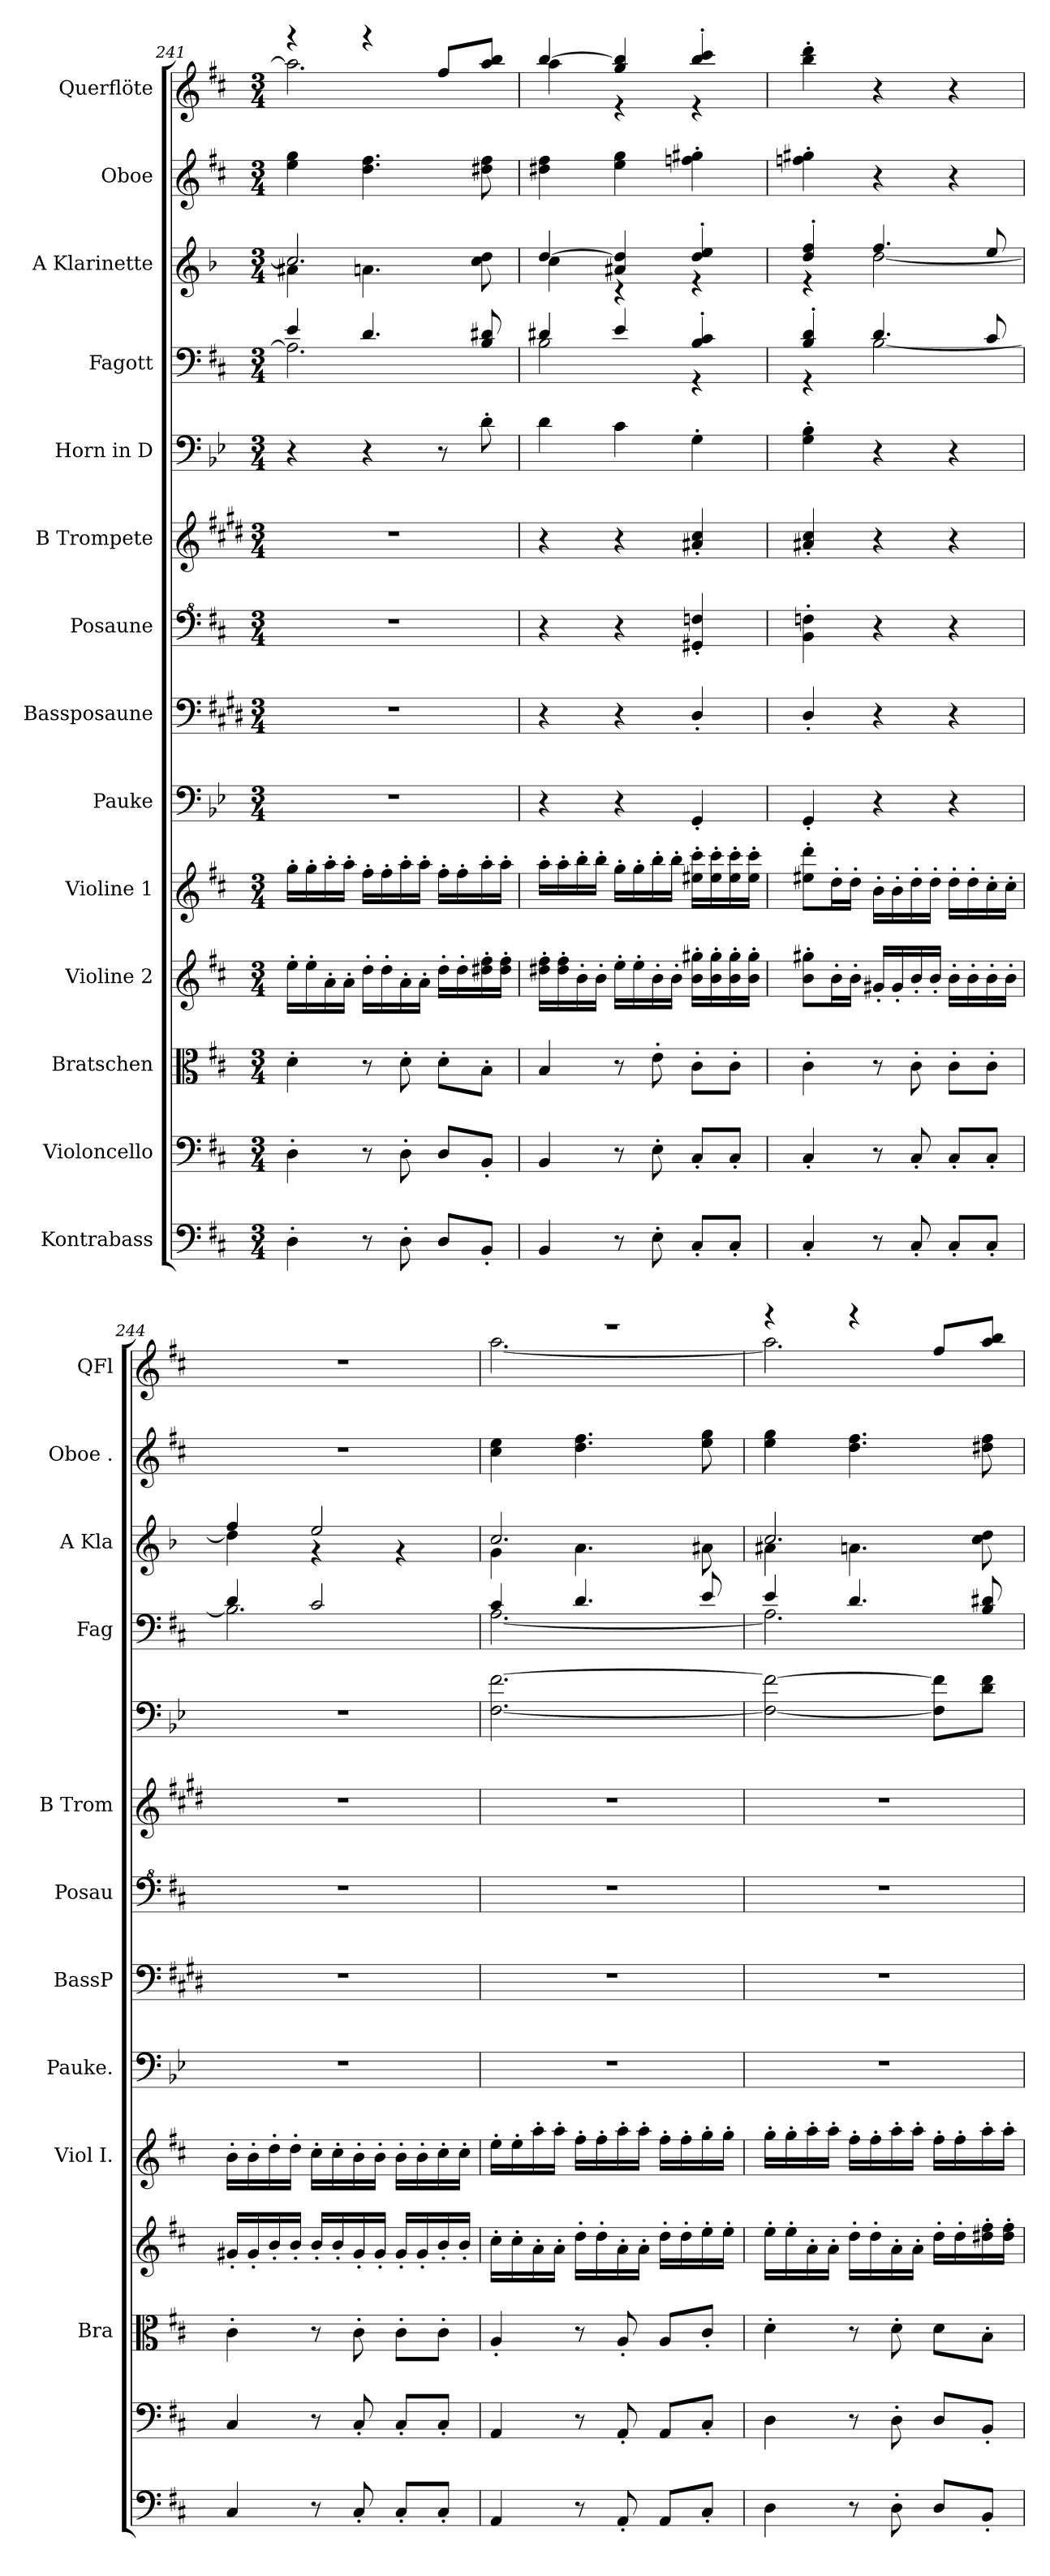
**kern	**kern	**kern	**kern	**kern	**kern	**kern	**kern	**kern	**kern	**kern	**kern	**kern	**kern
*part14	*part13	*part12	*part11	*part10	*part9	*part8	*part7	*part6	*part5	*part4	*part3	*part2	*part1
*staff14	*staff13	*staff12	*staff11	*staff10	*staff9	*staff8	*staff7	*staff6	*staff5	*staff4	*staff3	*staff2	*staff1
*I"Kontrabass	*I"Violoncello	*I"Bratschen	*I"Violine 2	*I"Violine 1	*I"Pauke	*I"Bassposaune	*I"Posaune	*I"B Trompete	*I"Horn in D	*I"Fagott	*I"A Klarinette	*I"Oboe	*I"Querflöte
*	*	*I'Bra	*	*I'Viol I.	*I'Pauke.	*I'BassP	*I'Posau	*I'B Trom	*	*I'Fag	*I'A Kla	*I'Oboe .	*I'QFl
*clefF4	*clefF4	*clefC3	*clefG2	*clefG2	*clefF4	*clefF4	*clefF^4	*clefG2	*clefF4	*clefF4	*clefG2	*clefG2	*clefG2
*ITrd7c12	*	*	*	*	*ITrd-2c-4	*ITrd1c2	*	*ITrd1c2	*ITrd-2c-4	*	*ITrd2c3	*	*
*k[f#c#]	*k[f#c#]	*k[f#c#]	*k[f#c#]	*k[f#c#]	*k[f#c#]	*k[f#c#]	*k[f#c#]	*k[f#c#]	*k[f#c#]	*k[f#c#]	*k[f#c#]	*k[f#c#]	*k[f#c#]
*M3/4	*M3/4	*M3/4	*M3/4	*M3/4	*M3/4	*M3/4	*M3/4	*M3/4	*M3/4	*M3/4	*M3/4	*M3/4	*M3/4
=241	=241	=241	=241	=241	=241	=241	=241	=241	=241	=241	=241	=241	=241
*	*	*	*	*	*	*	*	*	*	*^	*^	*	*^
4DD'\	4D'\	4d'\	16ee'\LL	16gg'\LL	2.r	2.r	2.r	2.r	4r	4e/	2.A\]	2.a/]	4f##X\	4ee\ 4gg\	4r	2.aa\]
.	.	.	16ee'\	16gg'\	.	.	.	.	.	.	.	.	.	.	.	.
.	.	.	16a'\	16aa'\	.	.	.	.	.	.	.	.	.	.	.	.
.	.	.	16a'\JJ	16aa'\JJ	.	.	.	.	.	.	.	.	.	.	.	.
8r	8r	8r	16dd'\LL	16ff#'\LL	.	.	.	.	4r	4.d/	.	.	4.f#X\	4.dd\ 4.ff#\	4r	.
.	.	.	16dd'\	16ff#'\	.	.	.	.	.	.	.	.	.	.	.	.
8DD'\	8D'\	8d'\	16a'\	16aa'\	.	.	.	.	.	.	.	.	.	.	.	.
.	.	.	16a'\JJ	16aa'\JJ	.	.	.	.	.	.	.	.	.	.	.	.
8DD/L	8D/L	8d'\L	16dd'\LL	16ff#'\LL	.	.	.	.	8r	.	.	.	.	.	8ff#/L	.
.	.	.	16dd'\	16ff#'\	.	.	.	.	.	.	.	.	.	.	.	.
8BBB'/J	8BB'/J	8B'\J	16dd#X\' 16ff#\'	16aa'\	.	.	.	.	8f#'\	8B/ 8d#X/	.	.	8a\ 8b\	8dd#X\ 8ff#\	8aa/ 8bb/J	.
.	.	.	16dd#\' 16ff#\'JJ	16aa'\JJ	.	.	.	.	.	.	.	.	.	.	.	.
!!LO:PB:g=z	!!
=242	=242	=242	=242	=242	=242	=242	=242	=242	=242	=242	=242	=242	=242	=242	=242	=242
4BBB/	4BB/	4B/	16dd#X\' 16ff#\'LL	16aa'\LL	4r	4r	4r	4r	4f#\	4d#X/	2B\	[4b/	4a\	4dd#X\ 4ff#\	[4bb/	4aa\
.	.	.	16dd#\' 16ff#\'	16aa'\	.	.	.	.	.	.	.	.	.	.	.	.
.	.	.	16b'\	16bb'\	.	.	.	.	.	.	.	.	.	.	.	.
.	.	.	16b'\JJ	16bb'\JJ	.	.	.	.	.	.	.	.	.	.	.	.
8r	8r	8r	16ee'\LL	16gg'\LL	4r	4r	4r	4r	4e\	4e/	.	4f##X/ 4b/]	4r	4ee\ 4gg\	4gg/ 4bb/]	4r
.	.	.	16ee'\	16gg'\	.	.	.	.	.	.	.	.	.	.	.	.
8EE'\	8E'\	8e'\	16b'\	16bb'\	.	.	.	.	.	.	.	.	.	.	.	.
.	.	.	16b'\JJ	16bb'\JJ	.	.	.	.	.	.	.	.	.	.	.	.
8CC#'/L	8C#'/L	8c#'\L	16b\' 16gg#X\'LL	16ee#X\' 16ccc#\'LL	4BB'/	4C#'/	4G#X/' 4fn/'	4g#X/' 4b/'	4B'\	4B/' 4c#/'	4r	4b/' 4cc#/'	4r	4ffn\' 4gg#X\'	4bb/' 4ccc#/'	4r
.	.	.	16b\' 16gg#\'	16ee#\' 16ccc#\'	.	.	.	.	.	.	.	.	.	.	.	.
8CC#'/J	8C#'/J	8c#'\J	16b\' 16gg#\'	16ee#\' 16ccc#\'	.	.	.	.	.	.	.	.	.	.	.	.
.	.	.	16b\' 16gg#\'JJ	16ee#\' 16ccc#\'JJ	.	.	.	.	.	.	.	.	.	.	.	.
*	*	*	*	*	*	*	*	*	*	*	*	*	*	*	*v	*v
=243	=243	=243	=243	=243	=243	=243	=243	=243	=243	=243	=243	=243	=243	=243	=243
4CC#'/	4C#'/	4c#'\	8b\' 8gg#X\'L	8ee#X\' 8ddd\'L	4BB'/	4C#'/	4B\' 4fn\'	4g#X/' 4b/'	4B\' 4d\'	4B/' 4d/'	4r	4b/' 4dd/'	4r	4ffn\' 4gg#X\'	4bb\' 4ddd\'
.	.	.	16b'\L	16dd'\L	.	.	.	.	.	.	.	.	.	.	.
.	.	.	16b'\JJ	16dd'\JJ	.	.	.	.	.	.	.	.	.	.	.
8r	8r	8r	16g#X'/LL	16b'\LL	4r	4r	4r	4r	4r	4.d/	[2B\	4.dd/	[2b\	4r	4r
.	.	.	16g#'/	16b'\	.	.	.	.	.	.	.	.	.	.	.
8CC#'/	8C#'/	8c#'\	16b'/	16dd'\	.	.	.	.	.	.	.	.	.	.	.
.	.	.	16b'/JJ	16dd'\JJ	.	.	.	.	.	.	.	.	.	.	.
8CC#'/L	8C#'/L	8c#'\L	16b'\LL	16dd'\LL	4r	4r	4r	4r	4r	.	.	.	.	4r	4r
.	.	.	16b'\	16dd'\	.	.	.	.	.	.	.	.	.	.	.
8CC#'/J	8C#'/J	8c#'\J	16b'\	16cc#'\	.	.	.	.	.	8c#/	.	8cc#/	.	.	.
.	.	.	16b'\JJ	16cc#'\JJ	.	.	.	.	.	.	.	.	.	.	.
=244	=244	=244	=244	=244	=244	=244	=244	=244	=244	=244	=244	=244	=244	=244	=244
4CC#/	4C#/	4c#'\	16g#X'/LL	16b'\LL	2.r	2.r	2.r	2.r	2.r	4d/	2.B\]	4dd/	4b\]	2.r	2.r
.	.	.	16g#'/	16b'\	.	.	.	.	.	.	.	.	.	.	.
.	.	.	16b'/	16dd'\	.	.	.	.	.	.	.	.	.	.	.
.	.	.	16b'/JJ	16dd'\JJ	.	.	.	.	.	.	.	.	.	.	.
8r	8r	8r	16b'/LL	16cc#'\LL	.	.	.	.	.	2c#/	.	2cc#/	4r	.	.
.	.	.	16b'/	16cc#'\	.	.	.	.	.	.	.	.	.	.	.
8CC#'/	8C#'/	8c#'\	16g#'/	16b'\	.	.	.	.	.	.	.	.	.	.	.
.	.	.	16g#'/JJ	16b'\JJ	.	.	.	.	.	.	.	.	.	.	.
8CC#'/L	8C#'/L	8c#'\L	16g#'/LL	16b'\LL	.	.	.	.	.	.	.	.	4r	.	.
.	.	.	16g#'/	16b'\	.	.	.	.	.	.	.	.	.	.	.
8CC#'/J	8C#'/J	8c#'\J	16b'/	16cc#'\	.	.	.	.	.	.	.	.	.	.	.
.	.	.	16b'/JJ	16cc#'\JJ	.	.	.	.	.	.	.	.	.	.	.
!!LO:PB:g=z
=245	=245	=245	=245	=245	=245	=245	=245	=245	=245	=245	=245	=245	=245	=245	=245
*	*	*	*	*	*	*	*	*	*	*	*	*	*	*	*^
4AAA/	4AA/	4A'/	16cc#'\LL	16ee'\LL	2.r	2.r	2.r	2.r	[2.A\ [2.a\	4c#/	[2.A\	2.a/	4e\	4cc#\ 4ee\	2.r	[2.aa\
.	.	.	16cc#'\	16ee'\	.	.	.	.	.	.	.	.	.	.	.	.
.	.	.	16a'\	16aa'\	.	.	.	.	.	.	.	.	.	.	.	.
.	.	.	16a'\JJ	16aa'\JJ	.	.	.	.	.	.	.	.	.	.	.	.
8r	8r	8r	16dd'\LL	16ff#'\LL	.	.	.	.	.	4.d/	.	.	4.f#\	4.dd\ 4.ff#\	.	.
.	.	.	16dd'\	16ff#'\	.	.	.	.	.	.	.	.	.	.	.	.
8AAA'/	8AA'/	8A'/	16a'\	16aa'\	.	.	.	.	.	.	.	.	.	.	.	.
.	.	.	16a'\JJ	16aa'\JJ	.	.	.	.	.	.	.	.	.	.	.	.
8AAA/L	8AA/L	8A/L	16dd'\LL	16ff#'\LL	.	.	.	.	.	.	.	.	.	.	.	.
.	.	.	16dd'\	16ff#'\	.	.	.	.	.	.	.	.	.	.	.	.
8CC#'/J	8C#'/J	8c#'/J	16ee'\	16gg'\	.	.	.	.	.	8e/	.	.	8f##X\	8ee\ 8gg\	.	.
.	.	.	16ee'\JJ	16gg'\JJ	.	.	.	.	.	.	.	.	.	.	.	.
=246	=246	=246	=246	=246	=246	=246	=246	=246	=246	=246	=246	=246	=246	=246	=246	=246
4DD\	4D\	4d'\	16ee'\LL	16gg'\LL	2.r	2.r	2.r	2.r	2A\_ 2a\_	4e/	2.A\]	2.a/	4f##X\	4ee\ 4gg\	4r	2.aa\]
.	.	.	16ee'\	16gg'\	.	.	.	.	.	.	.	.	.	.	.	.
.	.	.	16a'\	16aa'\	.	.	.	.	.	.	.	.	.	.	.	.
.	.	.	16a'\JJ	16aa'\JJ	.	.	.	.	.	.	.	.	.	.	.	.
8r	8r	8r	16dd'\LL	16ff#'\LL	.	.	.	.	.	4.d/	.	.	4.f#X\	4.dd\ 4.ff#\	4r	.
.	.	.	16dd'\	16ff#'\	.	.	.	.	.	.	.	.	.	.	.	.
8DD'\	8D'\	8d'\	16a'\	16aa'\	.	.	.	.	.	.	.	.	.	.	.	.
.	.	.	16a'\JJ	16aa'\JJ	.	.	.	.	.	.	.	.	.	.	.	.
8DD/L	8D/L	8d\L	16dd'\LL	16ff#'\LL	.	.	.	.	8A\] 8a\]L	.	.	.	.	.	8ff#/L	.
.	.	.	16dd'\	16ff#'\	.	.	.	.	.	.	.	.	.	.	.	.
8BBB'/J	8BB'/J	8B'\J	16dd#X\' 16ff#\'	16aa'\	.	.	.	.	8f#\ 8a\J	8B/ 8d#X/	.	.	8a\ 8b\	8dd#X\ 8ff#\	8aa/ 8bb/J	.
.	.	.	16dd#\' 16ff#\'JJ	16aa'\JJ	.	.	.	.	.	.	.	.	.	.	.	.
*	*	*	*	*	*	*	*	*	*	*v	*v	*	*	*	*v	*v
*	*	*	*	*	*	*	*	*	*	*	*v	*v	*	*
=	=	=	=	=	=	=	=	=	=	=	=	=	=
*-	*-	*-	*-	*-	*-	*-	*-	*-	*-	*-	*-	*-	*-
